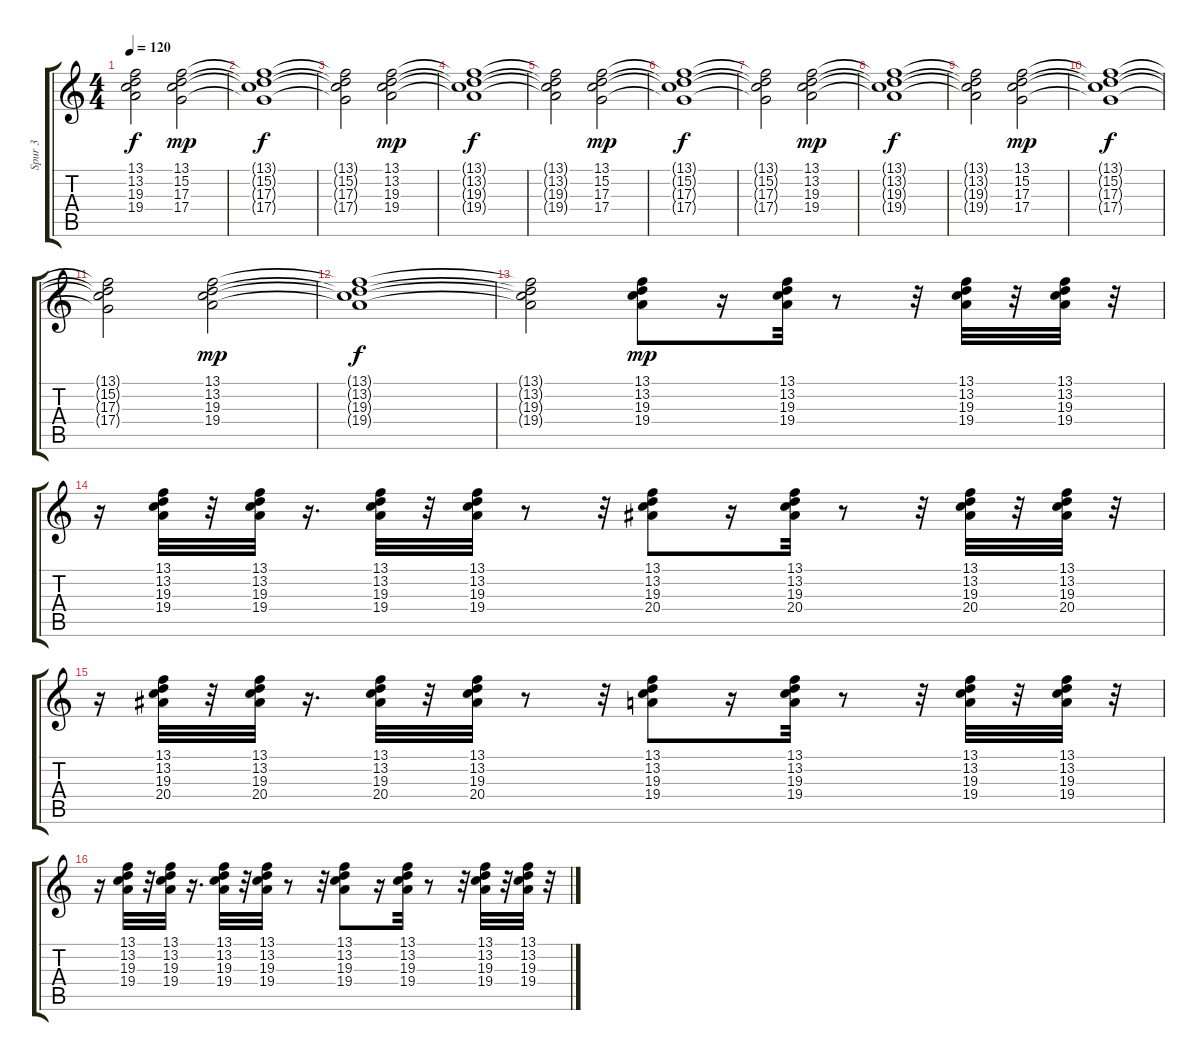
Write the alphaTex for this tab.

\track ("Spur 3" "Spur 3") {instrument percussiveorgan}
\staff {score tabs}
\tuning (E4 B3 G3 D3 A2 E2) {hide}
\ts (4 4)
\tempo 120
\clef g2
\ks c
(13.1{t} 13.2{t} 19.3{t} 19.4{t}).2{dy f} (13.1 15.2 17.3 17.4).2{dy mp} |
(13.1{t} 15.2{t} 17.3{t} 17.4{t}).1{dy f} |
(13.1{t} 15.2{t} 17.3{t} 17.4{t}).2 (13.1 13.2 19.3 19.4).2{dy mp} |
(13.1{t} 13.2{t} 19.3{t} 19.4{t}).1{dy f} |
(13.1{t} 13.2{t} 19.3{t} 19.4{t}).2 (13.1 15.2 17.3 17.4).2{dy mp} |
(13.1{t} 15.2{t} 17.3{t} 17.4{t}).1{dy f} |
(13.1{t} 15.2{t} 17.3{t} 17.4{t}).2 (13.1 13.2 19.3 19.4).2{dy mp} |
(13.1{t} 13.2{t} 19.3{t} 19.4{t}).1{dy f} |
(13.1{t} 13.2{t} 19.3{t} 19.4{t}).2 (13.1 15.2 17.3 17.4).2{dy mp} |
(13.1{t} 15.2{t} 17.3{t} 17.4{t}).1{dy f} |
(13.1{t} 15.2{t} 17.3{t} 17.4{t}).2 (13.1 13.2 19.3 19.4).2{dy mp} |
(13.1{t} 13.2{t} 19.3{t} 19.4{t}).1{dy f} |
(13.1{t} 13.2{t} 19.3{t} 19.4{t}).2 (13.1 13.2 19.3 19.4).8{dy mp} r.16 (13.1 13.2 19.3 19.4).32 r.8 r.32 (13.1 13.2 19.3 19.4).32 r.32 (13.1 13.2 19.3 19.4).32 r.32 |
r.16 (13.1 13.2 19.3 19.4).32 r.32 (13.1 13.2 19.3 19.4).32 r.16{d} (13.1 13.2 19.3 19.4).32 r.32 (13.1 13.2 19.3 19.4).32 r.8 r.32 (13.1 13.2 19.3 20.4).8 r.16 (13.1 13.2 19.3 20.4).32 r.8 r.32 (13.1 13.2 19.3 20.4).32 r.32 (13.1 13.2 19.3 20.4).32 r.32 |
r.16 (13.1 13.2 19.3 20.4).32 r.32 (13.1 13.2 19.3 20.4).32 r.16{d} (13.1 13.2 19.3 20.4).32 r.32 (13.1 13.2 19.3 20.4).32 r.8 r.32 (13.1 13.2 19.3 19.4).8 r.16 (13.1 13.2 19.3 19.4).32 r.8 r.32 (13.1 13.2 19.3 19.4).32 r.32 (13.1 13.2 19.3 19.4).32 r.32 |
r.16 (13.1 13.2 19.3 19.4).32 r.32 (13.1 13.2 19.3 19.4).32 r.16{d} (13.1 13.2 19.3 19.4).32 r.32 (13.1 13.2 19.3 19.4).32 r.8 r.32 (13.1 13.2 19.3 19.4).8 r.16 (13.1 13.2 19.3 19.4).32 r.8 r.32 (13.1 13.2 19.3 19.4).32 r.32 (13.1 13.2 19.3 19.4).32 r.32
